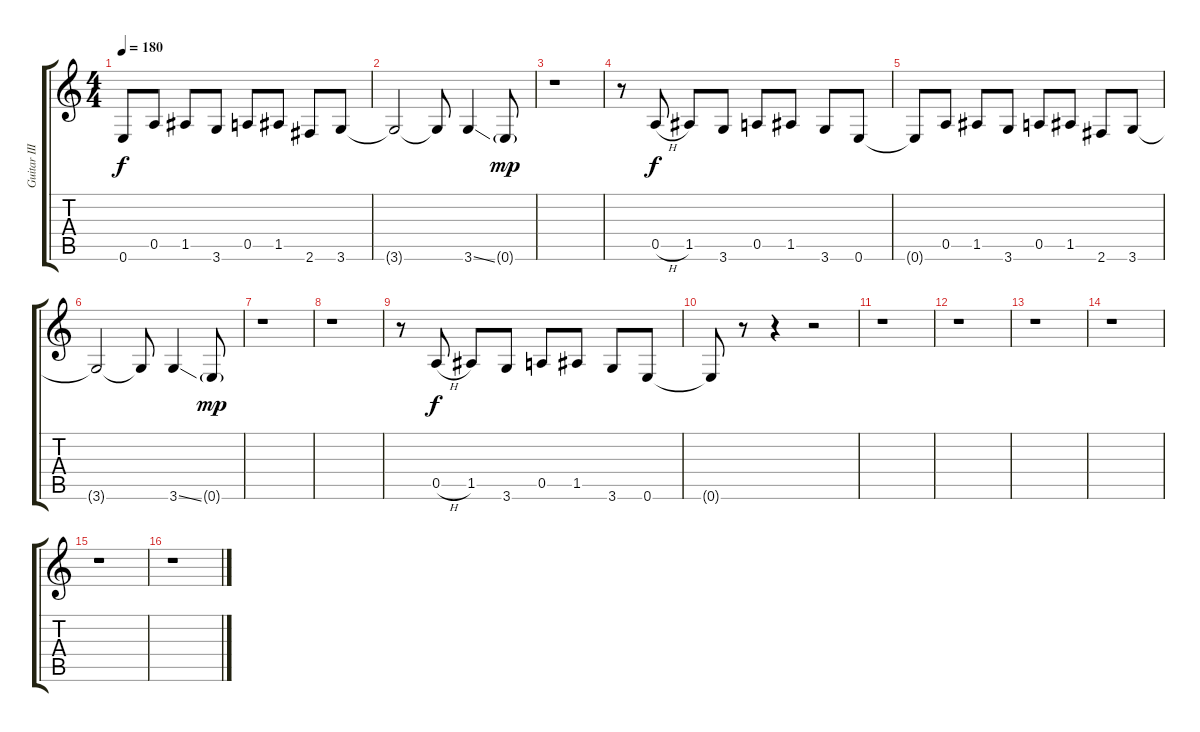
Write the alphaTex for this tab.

\track ("Guitar III - Lead Fills" "Guitar III") {instrument distortionguitar}
\staff {score tabs}
\tuning (E4 B3 G3 D3 A2 E2) {hide}
\ts (4 4)
\tempo 180
\clef g2
\ks c
0.6{t}.8{dy f} 0.5.8 1.5.8 3.6.8 0.5.8 1.5.8 2.6.8 3.6.8 |
3.6{t}.2 3.6{t}.8 3.6{ss}.4 0.6{g}.8{dy mp} |
r.1 |
r.8 0.5{h}.8{dy f} 1.5.8 3.6.8 0.5.8 1.5.8 3.6.8 0.6.8 |
0.6{t}.8 0.5.8 1.5.8 3.6.8 0.5.8 1.5.8 2.6.8 3.6.8 |
3.6{t}.2 3.6{t}.8 3.6{ss}.4 0.6{g}.8{dy mp} |
r.1 |
r.1 |
r.8 0.5{h}.8{dy f} 1.5.8 3.6.8 0.5.8 1.5.8 3.6.8 0.6.8 |
0.6{t}.8 r.8 r.4 r.2 |
r.1 |
r.1 |
r.1 |
r.1 |
r.1 |
r.1
